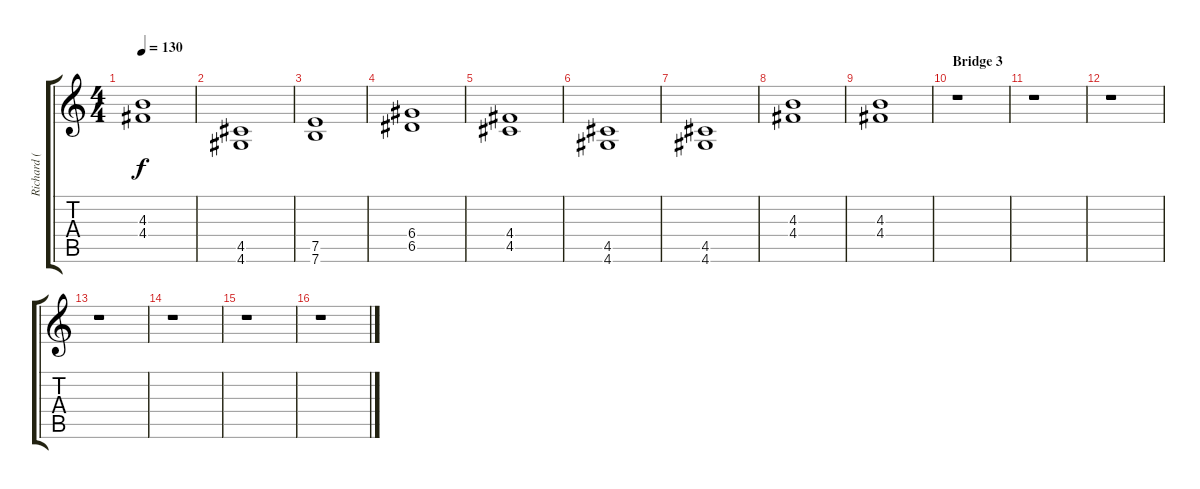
\track ("Richard ( Guitar 1 ) " "Richard ( ") {instrument distortionguitar}
\staff {score tabs}
\tuning (E4 B3 G3 D3 A2 E2) {hide}
\ts (4 4)
\tempo 130
\clef g2
\ks c
(4.3 4.4).1{dy f} |
(4.5 4.6).1 |
(7.5 7.6).1 |
(6.4 6.5).1 |
(4.4 4.5).1 |
(4.5 4.6).1 |
(4.5 4.6).1 |
(4.3 4.4).1 |
(4.3 4.4).1 |
\section ("" "Bridge 3")
r.1 |
r.1 |
r.1 |
r.1 |
r.1 |
r.1 |
r.1
